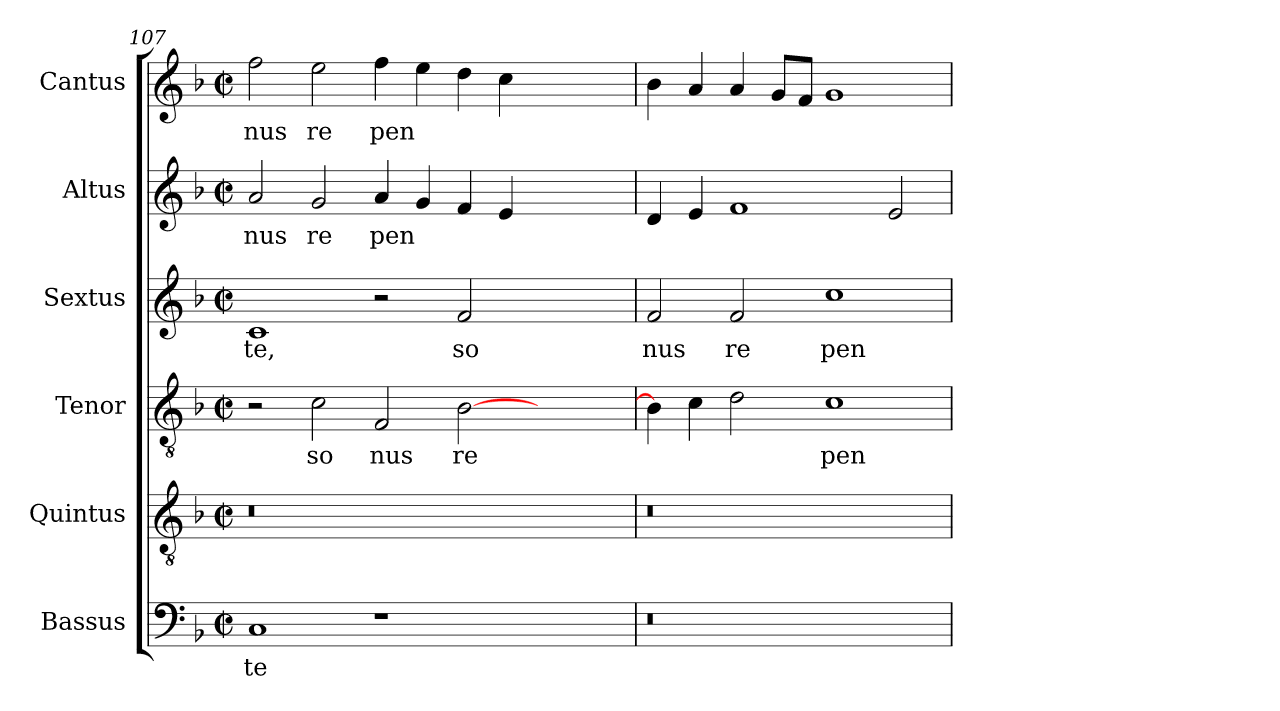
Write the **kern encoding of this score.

**kern	**text	**kern	**kern	**text	**kern	**text	**kern	**text	**kern	**text
*part6	*part6	*part5	*part4	*part4	*part3	*part3	*part2	*part2	*part1	*part1
*staff6	*staff6	*staff5	*staff4	*staff4	*staff3	*staff3	*staff2	*staff2	*staff1	*staff1
*I"Bassus	*	*I"Quintus	*I"Tenor	*	*I"Sextus	*	*I"Altus	*	*I"Cantus	*
*clefF4	*	*clefGv2	*clefGv2	*	*clefG2	*	*clefG2	*	*clefG2	*
*k[b-]	*	*k[b-]	*k[b-]	*	*k[b-]	*	*k[b-]	*	*k[b-]	*
*F:	*	*F:	*F:	*	*F:	*	*F:	*	*F:	*
*M2/2	*	*M2/2	*M2/2	*	*M2/2	*	*M2/2	*	*M2/2	*
*met(c|)	*	*met(c|)	*met(c|)	*	*met(c|)	*	*met(c|)	*	*met(c|)	*
=107	=107	=107	=107	=107	=107	=107	=107	=107	=107	=107
!	!LO:LY:b:cj	!	!	!	!	!LO:LY:b:cj	!	!LO:LY:b:cj	!	!LO:LY:b:cj
1C	-te	0r	2r	.	1c	te,	2a/	nus	2ff\	nus
!	!	!	!	!LO:LY:b:cj	!	!	!	!LO:LY:b:cj	!	!LO:LY:b:cj
.	.	.	2c\	so	.	.	2g/	re	2ee\	re
!LO:N:vis=1	!	!	!	!LO:LY:b:cj	!	!	!	!LO:LY:b	!	!LO:LY:b
0r	.	.	2F/	nus	2r	.	4a/	pen	4ff\	pen
.	.	.	.	.	.	.	4g/	.	4ee\	.
!	!	!	!	!LO:LY:b:cj	!	!LO:LY:b:cj	!	!	!	!
.	.	.	[>2B-\	re	2f/	so	4f/	.	4dd\	.
.	.	.	.	.	.	.	4e/	.	4cc\	.
.	.	1ryy	1ryy	.	1ryy	.	1ryy	.	1ryy	.
=108	=108	=108	=108	=108	=108	=108	=108	=108	=108	=108
!	!	!	!	!	!	!LO:LY:b:cj	!	!	!	!
0r	.	0r	4B-\]	.	2f/	nus	4d/	.	4b-\	.
.	.	.	4c\	.	.	.	4e/	.	4a/	.
!	!	!	!	!	!	!LO:LY:b:cj	!	!	!	!
.	.	.	2d\	.	2f/	re	1f	.	4a/	.
.	.	.	.	.	.	.	.	.	8g/L	.
.	.	.	.	.	.	.	.	.	8f/J	.
!	!	!	!	!LO:LY:b:cj	!	!LO:LY:b:cj	!	!	!	!
.	.	.	1c	pen	1cc	pen	.	.	1g	.
.	.	.	.	.	.	.	2e/	.	.	.
=	=	=	=	=	=	=	=	=	=	=
*-	*-	*-	*-	*-	*-	*-	*-	*-	*-	*-
